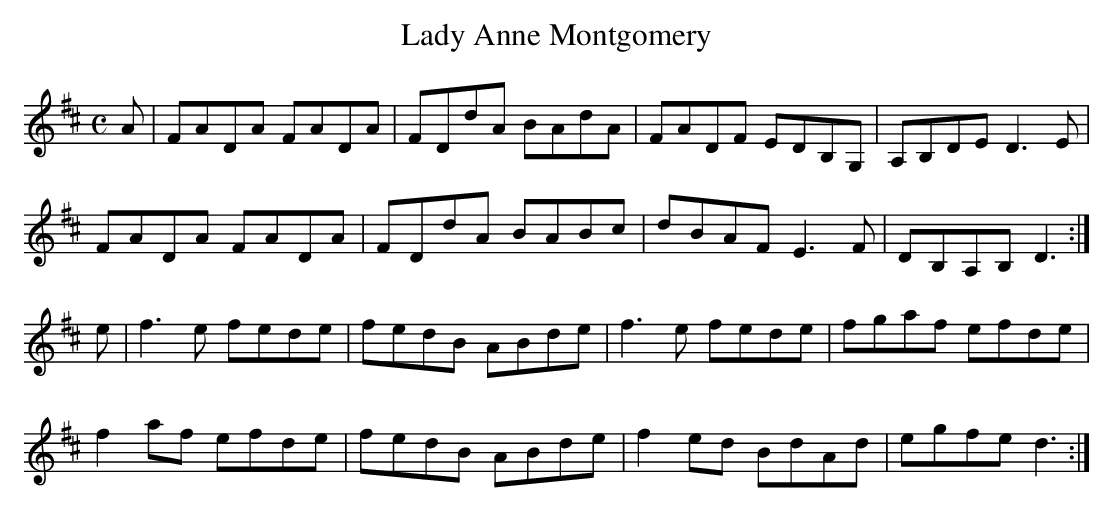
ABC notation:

X:1
T:Lady Anne Montgomery
M:C
L:1/8
K:D Major
A|FADA FADA|FDdA BAdA|FADF EDB,G,|A,B,DE D3E|!
FADA FADA|FDdA BABc|dBAF E3F|DB,A,B, D3:|!
e|f3e fede|fedB ABde|f3e fede|fgaf efde|!
f2af efde|fedB ABde|f2ed BdAd|egfe d3:|!
